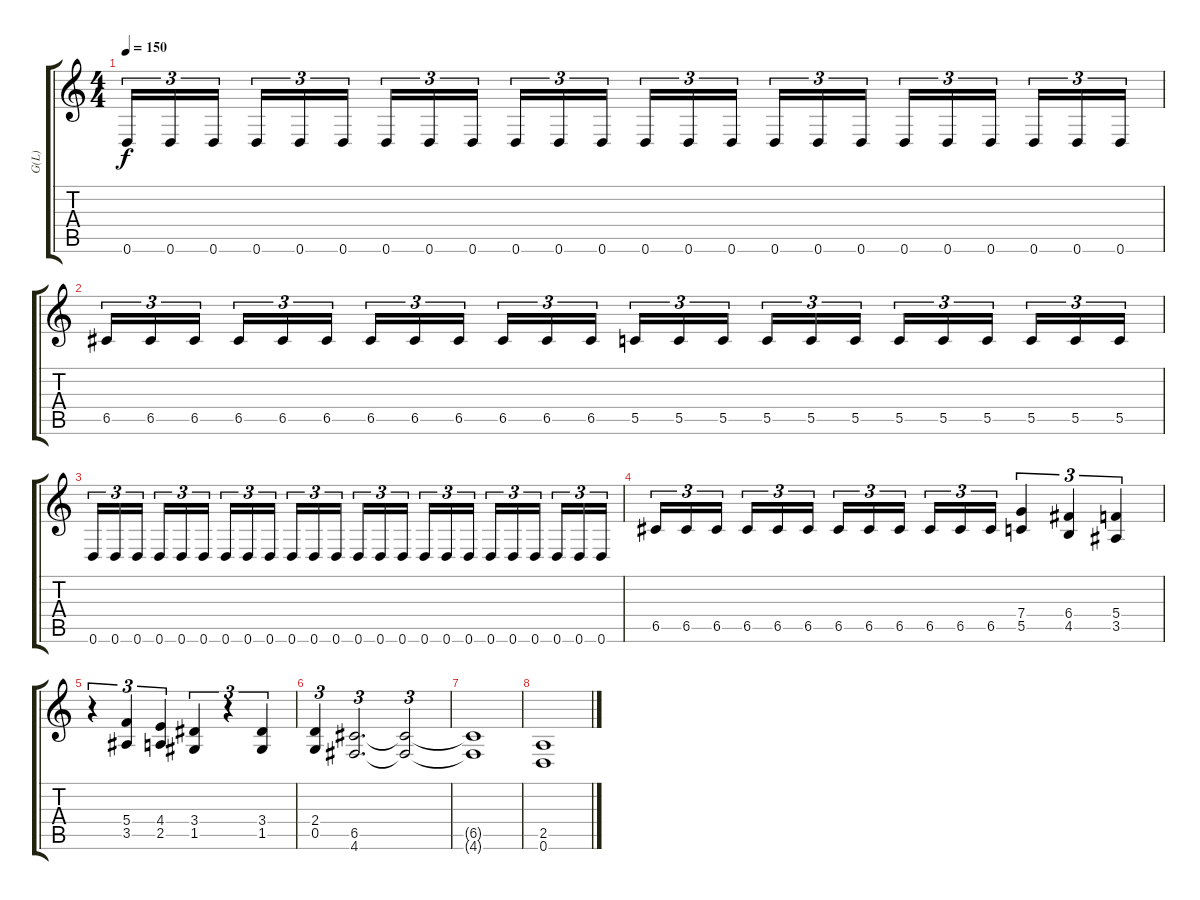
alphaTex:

\track ("G(L)" "G(L)") {instrument distortionguitar}
\staff {score tabs}
\tuning (D4 A3 F3 C3 G2 D2) {hide}
\ts (4 4)
\tempo 150
\clef g2
\ks c
0.6.16{tu (3 2) dy f} 0.6.16{tu (3 2)} 0.6.16{tu (3 2) beam splitsecondary} 0.6.16{tu (3 2)} 0.6.16{tu (3 2)} 0.6.16{tu (3 2)} 0.6.16{tu (3 2)} 0.6.16{tu (3 2)} 0.6.16{tu (3 2) beam splitsecondary} 0.6.16{tu (3 2)} 0.6.16{tu (3 2)} 0.6.16{tu (3 2)} 0.6.16{tu (3 2)} 0.6.16{tu (3 2)} 0.6.16{tu (3 2) beam splitsecondary} 0.6.16{tu (3 2)} 0.6.16{tu (3 2)} 0.6.16{tu (3 2)} 0.6.16{tu (3 2)} 0.6.16{tu (3 2)} 0.6.16{tu (3 2) beam splitsecondary} 0.6.16{tu (3 2)} 0.6.16{tu (3 2)} 0.6.16{tu (3 2)} |
6.5.16{tu (3 2)} 6.5.16{tu (3 2)} 6.5.16{tu (3 2) beam splitsecondary} 6.5.16{tu (3 2)} 6.5.16{tu (3 2)} 6.5.16{tu (3 2)} 6.5.16{tu (3 2)} 6.5.16{tu (3 2)} 6.5.16{tu (3 2) beam splitsecondary} 6.5.16{tu (3 2)} 6.5.16{tu (3 2)} 6.5.16{tu (3 2)} 5.5.16{tu (3 2)} 5.5.16{tu (3 2)} 5.5.16{tu (3 2) beam splitsecondary} 5.5.16{tu (3 2)} 5.5.16{tu (3 2)} 5.5.16{tu (3 2)} 5.5.16{tu (3 2)} 5.5.16{tu (3 2)} 5.5.16{tu (3 2) beam splitsecondary} 5.5.16{tu (3 2)} 5.5.16{tu (3 2)} 5.5.16{tu (3 2)} |
0.6.16{tu (3 2)} 0.6.16{tu (3 2)} 0.6.16{tu (3 2) beam splitsecondary} 0.6.16{tu (3 2)} 0.6.16{tu (3 2)} 0.6.16{tu (3 2)} 0.6.16{tu (3 2)} 0.6.16{tu (3 2)} 0.6.16{tu (3 2) beam splitsecondary} 0.6.16{tu (3 2)} 0.6.16{tu (3 2)} 0.6.16{tu (3 2)} 0.6.16{tu (3 2)} 0.6.16{tu (3 2)} 0.6.16{tu (3 2) beam splitsecondary} 0.6.16{tu (3 2)} 0.6.16{tu (3 2)} 0.6.16{tu (3 2)} 0.6.16{tu (3 2)} 0.6.16{tu (3 2)} 0.6.16{tu (3 2) beam splitsecondary} 0.6.16{tu (3 2)} 0.6.16{tu (3 2)} 0.6.16{tu (3 2)} |
6.5.16{tu (3 2)} 6.5.16{tu (3 2)} 6.5.16{tu (3 2) beam splitsecondary} 6.5.16{tu (3 2)} 6.5.16{tu (3 2)} 6.5.16{tu (3 2)} 6.5.16{tu (3 2)} 6.5.16{tu (3 2)} 6.5.16{tu (3 2) beam splitsecondary} 6.5.16{tu (3 2)} 6.5.16{tu (3 2)} 6.5.16{tu (3 2)} (7.4 5.5).4{tu (3 2)} (6.4 4.5).4{tu (3 2)} (5.4 3.5).4{tu (3 2)} |
r.4{tu (3 2)} (5.4 3.5).4{tu (3 2)} (4.4 2.5).4{tu (3 2)} (3.4 1.5).4{tu (3 2)} r.4{tu (3 2)} (3.4 1.5).4{tu (3 2)} |
(2.4 0.5).4{tu (3 2)} (6.5 4.6).2{d tu (3 2)} (6.5{t} 4.6{t}).2{tu (3 2)} |
(6.5{t} 4.6{t}).1 |
(2.5 0.6).1
